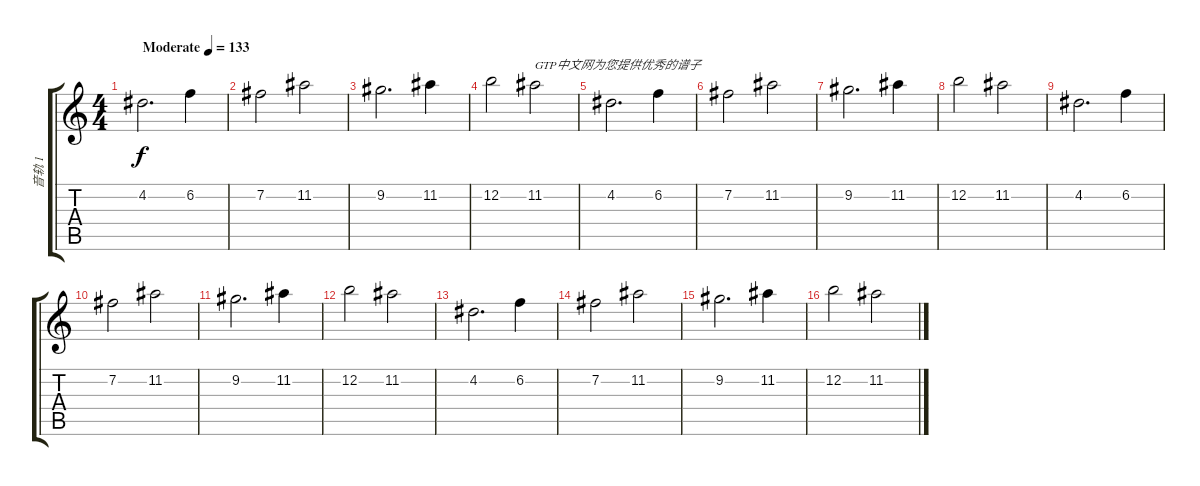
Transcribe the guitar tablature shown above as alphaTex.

\track ("音轨 1" "音轨 1") {instrument overdrivenguitar}
\staff {score tabs}
\tuning (E4 B3 G3 D3 A2 E2) {hide}
\ts (4 4)
\tempo (133 "Moderate")
\clef g2
\ks c
4.2.2{d dy f instrument overdrivenguitar} 6.2.4 |
7.2.2 11.2.2 |
9.2.2{d} 11.2.4 |
12.2.2 11.2.2{txt "GTP中文网为您提供优秀的谱子"} |
4.2.2{d} 6.2.4 |
7.2.2 11.2.2 |
9.2.2{d} 11.2.4 |
12.2.2 11.2.2 |
4.2.2{d} 6.2.4 |
7.2.2 11.2.2 |
9.2.2{d} 11.2.4 |
12.2.2 11.2.2 |
4.2.2{d} 6.2.4 |
7.2.2 11.2.2 |
9.2.2{d} 11.2.4 |
12.2.2 11.2.2
